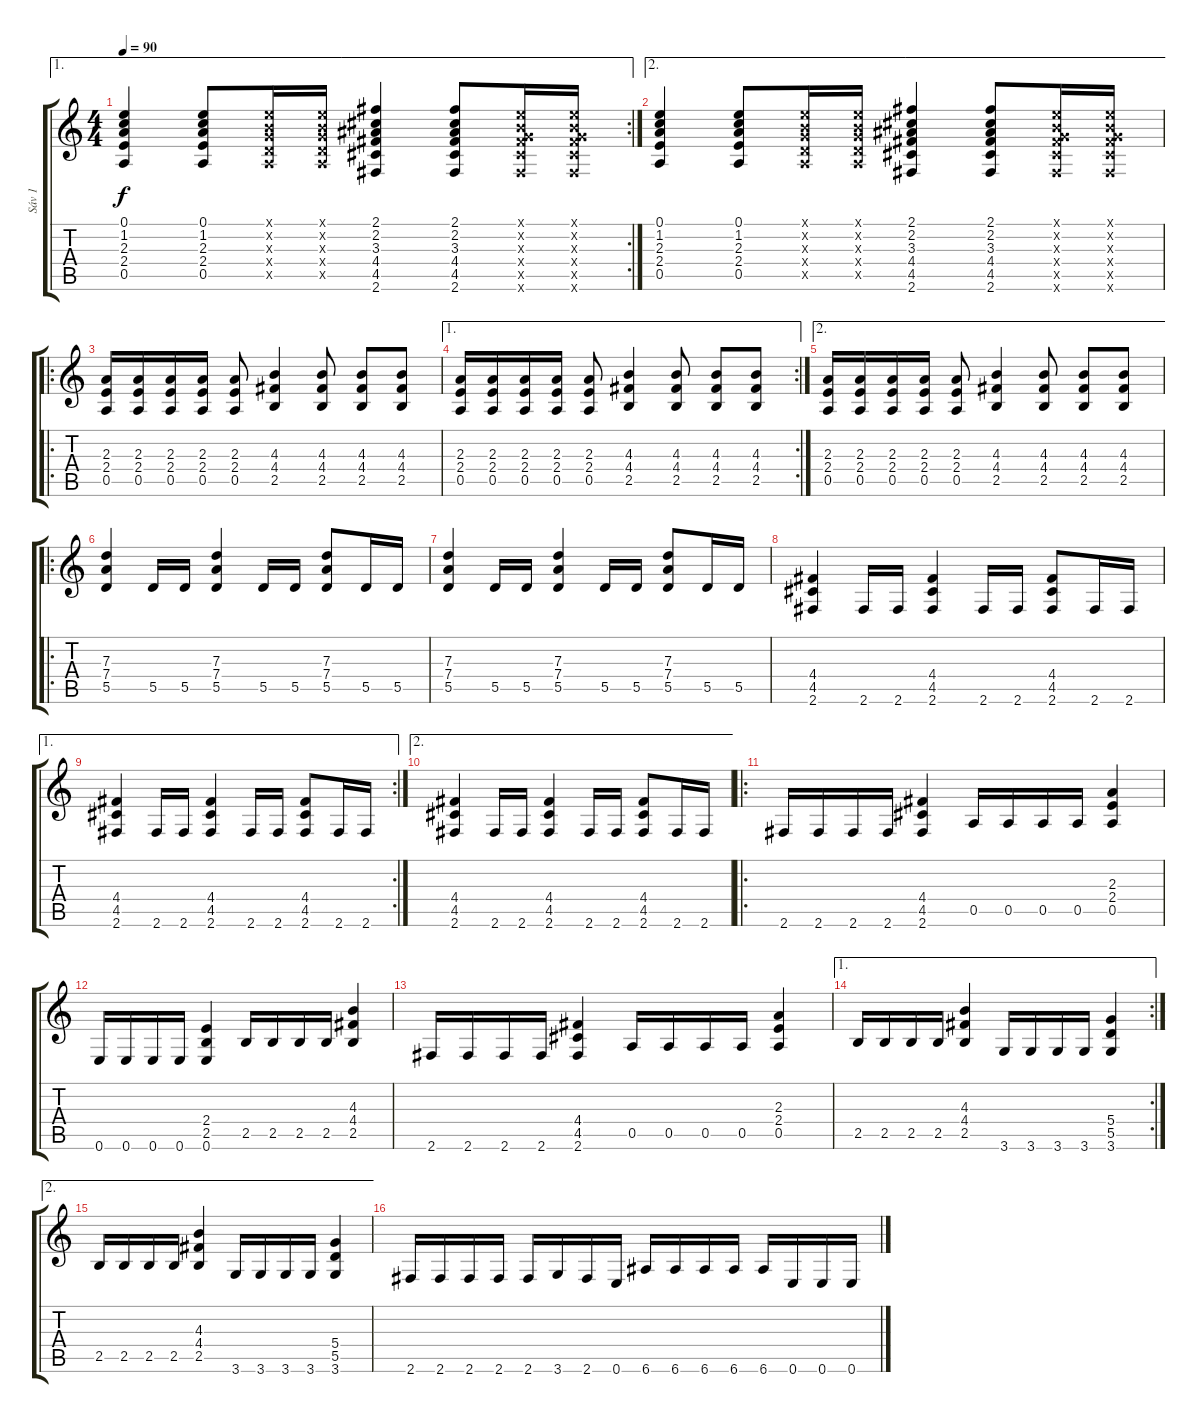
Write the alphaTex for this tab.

\track ("Sáv 1" "Sáv 1") {instrument distortionguitar}
\staff {score tabs}
\tuning (E4 B3 G3 D3 A2 E2) {hide}
\ae 1
\rc 2
\ts (4 4)
\tempo 90
\clef g2
\ks c
(0.1 1.2 2.3 2.4 0.5).4{dy f} (0.1 1.2 2.3 2.4 0.5).8 (0.1{x} 0.2{x} 0.3{x} 0.4{x} 0.5{x}).16 (0.1{x} 0.2{x} 0.3{x} 0.4{x} 0.5{x}).16 (2.1 2.2 3.3 4.4 4.5 2.6).4 (2.1 2.2 3.3 4.4 4.5 2.6).8 (0.1{x} 0.2{x} 0.3{x} 4.4{x} 4.5{x} 2.6{x}).16 (0.1{x} 0.2{x} 0.3{x} 4.4{x} 4.5{x} 2.6{x}).16 |
\ae 2
(0.1 1.2 2.3 2.4 0.5).4 (0.1 1.2 2.3 2.4 0.5).8 (0.1{x} 0.2{x} 0.3{x} 0.4{x} 0.5{x}).16 (0.1{x} 0.2{x} 0.3{x} 0.4{x} 0.5{x}).16 (2.1 2.2 3.3 4.4 4.5 2.6).4 (2.1 2.2 3.3 4.4 4.5 2.6).8 (0.1{x} 0.2{x} 0.3{x} 4.4{x} 4.5{x} 2.6{x}).16 (0.1{x} 0.2{x} 0.3{x} 4.4{x} 4.5{x} 2.6{x}).16 |
\ro
(2.3 2.4 0.5).16{volume 14 instrument distortionguitar} (2.3 2.4 0.5).16 (2.3 2.4 0.5).16 (2.3 2.4 0.5).16 (2.3 2.4 0.5).8 (4.3 4.4 2.5).4 (4.3 4.4 2.5).8 (4.3 4.4 2.5).8 (4.3 4.4 2.5).8 |
\ae 1
\rc 2
(2.3 2.4 0.5).16 (2.3 2.4 0.5).16 (2.3 2.4 0.5).16 (2.3 2.4 0.5).16 (2.3 2.4 0.5).8 (4.3 4.4 2.5).4 (4.3 4.4 2.5).8 (4.3 4.4 2.5).8 (4.3 4.4 2.5).8 |
\ae 2
(2.3 2.4 0.5).16 (2.3 2.4 0.5).16 (2.3 2.4 0.5).16 (2.3 2.4 0.5).16 (2.3 2.4 0.5).8 (4.3 4.4 2.5).4 (4.3 4.4 2.5).8 (4.3 4.4 2.5).8 (4.3 4.4 2.5).8 |
\ro
(7.3 7.4 5.5).4 5.5.16 5.5.16 (7.3 7.4 5.5).4 5.5.16 5.5.16 (7.3 7.4 5.5).8 5.5.16 5.5.16 |
(7.3 7.4 5.5).4 5.5.16 5.5.16 (7.3 7.4 5.5).4 5.5.16 5.5.16 (7.3 7.4 5.5).8 5.5.16 5.5.16 |
(4.4 4.5 2.6).4 2.6.16 2.6.16 (4.4 4.5 2.6).4 2.6.16 2.6.16 (4.4 4.5 2.6).8 2.6.16 2.6.16 |
\ae 1
\rc 2
(4.4 4.5 2.6).4 2.6.16 2.6.16 (4.4 4.5 2.6).4 2.6.16 2.6.16 (4.4 4.5 2.6).8 2.6.16 2.6.16 |
\ae 2
(4.4 4.5 2.6).4 2.6.16 2.6.16 (4.4 4.5 2.6).4 2.6.16 2.6.16 (4.4 4.5 2.6).8 2.6.16 2.6.16 |
\ro
2.6.16{instrument distortionguitar} 2.6.16 2.6.16 2.6.16 (4.4 4.5 2.6).4 0.5.16 0.5.16 0.5.16 0.5.16 (2.3 2.4 0.5).4 |
0.6.16 0.6.16 0.6.16 0.6.16 (2.4 2.5 0.6).4 2.5.16 2.5.16 2.5.16 2.5.16 (4.3 4.4 2.5).4 |
2.6.16 2.6.16 2.6.16 2.6.16 (4.4 4.5 2.6).4 0.5.16 0.5.16 0.5.16 0.5.16 (2.3 2.4 0.5).4 |
\ae 1
\rc 2
2.5.16 2.5.16 2.5.16 2.5.16 (4.3 4.4 2.5).4 3.6.16 3.6.16 3.6.16 3.6.16 (5.4 5.5 3.6).4 |
\ae 2
2.5.16 2.5.16 2.5.16 2.5.16 (4.3 4.4 2.5).4 3.6.16 3.6.16 3.6.16 3.6.16 (5.4 5.5 3.6).4 |
2.6.16 2.6.16 2.6.16 2.6.16 2.6.16 3.6.16 2.6.16 0.6.16 6.6.16 6.6.16 6.6.16 6.6.16 6.6.16 0.6.16 0.6.16 0.6.16
